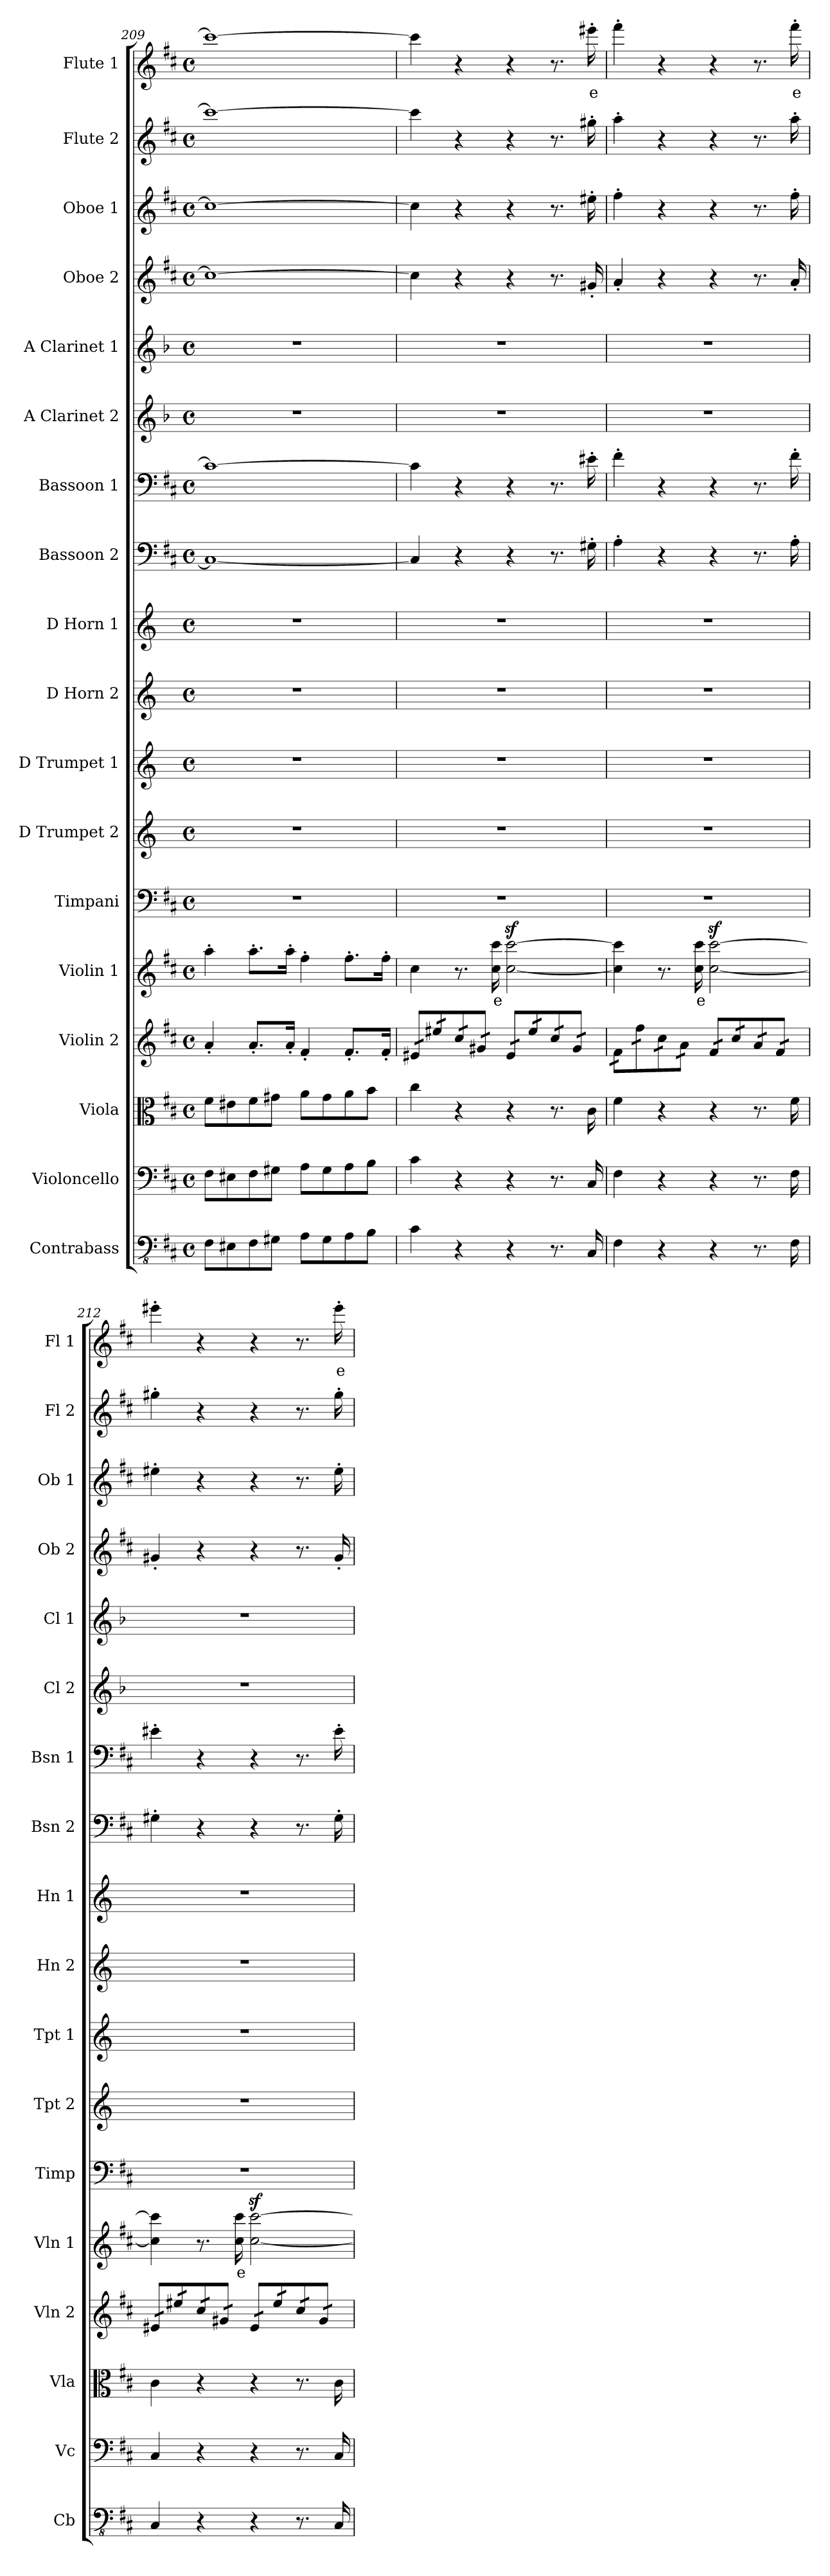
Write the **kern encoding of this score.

**kern	**kern	**kern	**kern	**kern	**text	**kern	**kern	**kern	**kern	**kern	**kern	**kern	**kern	**kern	**kern	**kern	**kern	**kern	**text
*part18	*part17	*part16	*part15	*part14	*part14	*part13	*part12	*part11	*part10	*part9	*part8	*part7	*part6	*part5	*part4	*part3	*part2	*part1	*part1
*staff18	*staff17	*staff16	*staff15	*staff14	*staff14	*staff13	*staff12	*staff11	*staff10	*staff9	*staff8	*staff7	*staff6	*staff5	*staff4	*staff3	*staff2	*staff1	*staff1
*I"Contrabass	*I"Violoncello	*I"Viola	*I"Violin 2	*I"Violin 1	*	*I"Timpani	*I"D Trumpet 2	*I"D Trumpet 1	*I"D Horn 2	*I"D Horn 1	*I"Bassoon 2	*I"Bassoon 1	*I"A Clarinet 2	*I"A Clarinet 1	*I"Oboe 2	*I"Oboe 1	*I"Flute 2	*I"Flute 1	*
*I'Cb	*I'Vc	*I'Vla	*I'Vln 2	*I'Vln 1	*	*I'Timp	*I'Tpt 2	*I'Tpt 1	*I'Hn 2	*I'Hn 1	*I'Bsn 2	*I'Bsn 1	*I'Cl 2	*I'Cl 1	*I'Ob 2	*I'Ob 1	*I'Fl 2	*I'Fl 1	*
*clefFv4	*clefF4	*clefC3	*clefG2	*clefG2	*	*clefF4	*clefG2	*clefG2	*clefG2	*clefG2	*clefF4	*clefF4	*clefG2	*clefG2	*clefG2	*clefG2	*clefG2	*clefG2	*
*	*	*	*	*	*	*	*ITrd-1c-2	*ITrd-1c-2	*ITrd6c10	*ITrd6c10	*	*	*ITrd2c3	*ITrd2c3	*	*	*	*	*
*k[f#c#]	*k[f#c#]	*k[f#c#]	*k[f#c#]	*k[f#c#]	*	*k[f#c#]	*k[f#c#]	*k[f#c#]	*k[f#c#]	*k[f#c#]	*k[f#c#]	*k[f#c#]	*k[f#c#]	*k[f#c#]	*k[f#c#]	*k[f#c#]	*k[f#c#]	*k[f#c#]	*
*M4/4	*M4/4	*M4/4	*M4/4	*M4/4	*	*M4/4	*M4/4	*M4/4	*M4/4	*M4/4	*M4/4	*M4/4	*M4/4	*M4/4	*M4/4	*M4/4	*M4/4	*M4/4	*
*met(c)	*met(c)	*met(c)	*met(c)	*met(c)	*	*met(c)	*met(c)	*met(c)	*met(c)	*met(c)	*met(c)	*met(c)	*met(c)	*met(c)	*met(c)	*met(c)	*met(c)	*met(c)	*
=209	=209	=209	=209	=209	=209	=209	=209	=209	=209	=209	=209	=209	=209	=209	=209	=209	=209	=209	=209
8FF#\L	8F#\L	8f#\L	4a'/	4aa'\	.	1r	1r	1r	1r	1r	1C#_	1c#_	1r	1r	1cc#_	1cc#_	1ccc#_	1ccc#_	.
8EE#X\	8E#X\	8e#X\	.	.	.	.	.	.	.	.	.	.	.	.	.	.	.	.	.
8FF#\	8F#\	8f#\	8.a'/L	8.aa'\L	.	.	.	.	.	.	.	.	.	.	.	.	.	.	.
8GG#X\J	8G#X\J	8g#X\J	.	.	.	.	.	.	.	.	.	.	.	.	.	.	.	.	.
.	.	.	16a'/Jk	16aa'\Jk	.	.	.	.	.	.	.	.	.	.	.	.	.	.	.
8AA\L	8A\L	8a\L	4f#'/	4ff#'\	.	.	.	.	.	.	.	.	.	.	.	.	.	.	.
8GG#\	8G#\	8g#\	.	.	.	.	.	.	.	.	.	.	.	.	.	.	.	.	.
8AA\	8A\	8a\	8.f#'/L	8.ff#'\L	.	.	.	.	.	.	.	.	.	.	.	.	.	.	.
8BB\J	8B\J	8b\J	.	.	.	.	.	.	.	.	.	.	.	.	.	.	.	.	.
.	.	.	16f#'/Jk	16ff#'\Jk	.	.	.	.	.	.	.	.	.	.	.	.	.	.	.
=210	=210	=210	=210	=210	=210	=210	=210	=210	=210	=210	=210	=210	=210	=210	=210	=210	=210	=210	=210
*	*	*	*tremolo	*	*	*	*	*	*	*	*	*	*	*	*	*	*	*	*
4C#\	4c#\	4cc#\	16e#X/LL	4cc#\	.	1r	1r	1r	1r	1r	4C#/]	4c#\]	1r	1r	4cc#\]	4cc#\]	4ccc#\]	4ccc#\]	.
.	.	.	16e#X/	.	.	.	.	.	.	.	.	.	.	.	.	.	.	.	.
.	.	.	16ee#X/	.	.	.	.	.	.	.	.	.	.	.	.	.	.	.	.
.	.	.	16ee#X/	.	.	.	.	.	.	.	.	.	.	.	.	.	.	.	.
4r	4r	4r	16cc#/	8.r	.	.	.	.	.	.	4r	4r	.	.	4r	4r	4r	4r	.
.	.	.	16cc#/	.	.	.	.	.	.	.	.	.	.	.	.	.	.	.	.
.	.	.	16g#X/	.	.	.	.	.	.	.	.	.	.	.	.	.	.	.	.
!	!	!	!	!	!LO:LY:b:color=#FF0000	!	!	!	!	!	!	!	!	!	!	!	!	!	!
.	.	.	16g#X/JJ	16cc#\ 16ccc#\	e	.	.	.	.	.	.	.	.	.	.	.	.	.	.
4r	4r	4r	16e#/LL	[2cc#\z< [2ccc#\z<	.	.	.	.	.	.	4r	4r	.	.	4r	4r	4r	4r	.
.	.	.	16e#/	.	.	.	.	.	.	.	.	.	.	.	.	.	.	.	.
.	.	.	16ee#/	.	.	.	.	.	.	.	.	.	.	.	.	.	.	.	.
.	.	.	16ee#/	.	.	.	.	.	.	.	.	.	.	.	.	.	.	.	.
8.r	8.r	8.r	16cc#/	.	.	.	.	.	.	.	8.r	8.r	.	.	8.r	8.r	8.r	8.r	.
.	.	.	16cc#/	.	.	.	.	.	.	.	.	.	.	.	.	.	.	.	.
.	.	.	16g#/	.	.	.	.	.	.	.	.	.	.	.	.	.	.	.	.
!	!	!	!	!	!	!	!	!	!	!	!	!	!	!	!	!	!	!	!LO:LY:b:color=#FF0000
16CC#/	16C#/	16c#\	16g#/JJ	.	.	.	.	.	.	.	16G#X'\	16e#X'\	.	.	16g#X'/	16ee#X'\	16gg#X'\	16eee#X'\	e
=211	=211	=211	=211	=211	=211	=211	=211	=211	=211	=211	=211	=211	=211	=211	=211	=211	=211	=211	=211
4FF#\	4F#\	4f#\	16f#\LL	4cc#\] 4ccc#\]	.	1r	1r	1r	1r	1r	4A'\	4f#'\	1r	1r	4a'/	4ff#'\	4aa'\	4fff#'\	.
.	.	.	16f#\	.	.	.	.	.	.	.	.	.	.	.	.	.	.	.	.
.	.	.	16ff#\	.	.	.	.	.	.	.	.	.	.	.	.	.	.	.	.
.	.	.	16ff#\	.	.	.	.	.	.	.	.	.	.	.	.	.	.	.	.
4r	4r	4r	16cc#\	8.r	.	.	.	.	.	.	4r	4r	.	.	4r	4r	4r	4r	.
.	.	.	16cc#\	.	.	.	.	.	.	.	.	.	.	.	.	.	.	.	.
.	.	.	16a\	.	.	.	.	.	.	.	.	.	.	.	.	.	.	.	.
!	!	!	!	!	!LO:LY:b:color=#FF0000	!	!	!	!	!	!	!	!	!	!	!	!	!	!
.	.	.	16a\JJ	16cc#\ 16ccc#\	e	.	.	.	.	.	.	.	.	.	.	.	.	.	.
4r	4r	4r	16f#/LL	[2cc#\z< [2ccc#\z<	.	.	.	.	.	.	4r	4r	.	.	4r	4r	4r	4r	.
.	.	.	16f#/	.	.	.	.	.	.	.	.	.	.	.	.	.	.	.	.
.	.	.	16cc#/	.	.	.	.	.	.	.	.	.	.	.	.	.	.	.	.
.	.	.	16cc#/	.	.	.	.	.	.	.	.	.	.	.	.	.	.	.	.
8.r	8.r	8.r	16a/	.	.	.	.	.	.	.	8.r	8.r	.	.	8.r	8.r	8.r	8.r	.
.	.	.	16a/	.	.	.	.	.	.	.	.	.	.	.	.	.	.	.	.
.	.	.	16f#/	.	.	.	.	.	.	.	.	.	.	.	.	.	.	.	.
!	!	!	!	!	!	!	!	!	!	!	!	!	!	!	!	!	!	!	!LO:LY:b:color=#FF0000
16FF#\	16F#\	16f#\	16f#/JJ	.	.	.	.	.	.	.	16A'\	16f#'\	.	.	16a'/	16ff#'\	16aa'\	16fff#'\	e
=212	=212	=212	=212	=212	=212	=212	=212	=212	=212	=212	=212	=212	=212	=212	=212	=212	=212	=212	=212
4CC#/	4C#/	4c#\	16e#X/LL	4cc#\] 4ccc#\]	.	1r	1r	1r	1r	1r	4G#X'\	4e#X'\	1r	1r	4g#X'/	4ee#X'\	4gg#X'\	4eee#X'\	.
.	.	.	16e#X/	.	.	.	.	.	.	.	.	.	.	.	.	.	.	.	.
.	.	.	16ee#X/	.	.	.	.	.	.	.	.	.	.	.	.	.	.	.	.
.	.	.	16ee#X/	.	.	.	.	.	.	.	.	.	.	.	.	.	.	.	.
4r	4r	4r	16cc#/	8.r	.	.	.	.	.	.	4r	4r	.	.	4r	4r	4r	4r	.
.	.	.	16cc#/	.	.	.	.	.	.	.	.	.	.	.	.	.	.	.	.
.	.	.	16g#X/	.	.	.	.	.	.	.	.	.	.	.	.	.	.	.	.
!	!	!	!	!	!LO:LY:b:color=#FF0000	!	!	!	!	!	!	!	!	!	!	!	!	!	!
.	.	.	16g#X/JJ	16cc#\ 16ccc#\	e	.	.	.	.	.	.	.	.	.	.	.	.	.	.
4r	4r	4r	16e#/LL	[2cc#\z< [2ccc#\z<	.	.	.	.	.	.	4r	4r	.	.	4r	4r	4r	4r	.
.	.	.	16e#/	.	.	.	.	.	.	.	.	.	.	.	.	.	.	.	.
.	.	.	16ee#/	.	.	.	.	.	.	.	.	.	.	.	.	.	.	.	.
.	.	.	16ee#/	.	.	.	.	.	.	.	.	.	.	.	.	.	.	.	.
8.r	8.r	8.r	16cc#/	.	.	.	.	.	.	.	8.r	8.r	.	.	8.r	8.r	8.r	8.r	.
.	.	.	16cc#/	.	.	.	.	.	.	.	.	.	.	.	.	.	.	.	.
.	.	.	16g#/	.	.	.	.	.	.	.	.	.	.	.	.	.	.	.	.
!	!	!	!	!	!	!	!	!	!	!	!	!	!	!	!	!	!	!	!LO:LY:b:color=#FF0000
16CC#/	16C#/	16c#\	16g#/JJ	.	.	.	.	.	.	.	16G#'\	16e#'\	.	.	16g#'/	16ee#'\	16gg#'\	16eee#'\	e
*	*	*	*Xtremolo	*	*	*	*	*	*	*	*	*	*	*	*	*	*	*	*
=	=	=	=	=	=	=	=	=	=	=	=	=	=	=	=	=	=	=	=
*-	*-	*-	*-	*-	*-	*-	*-	*-	*-	*-	*-	*-	*-	*-	*-	*-	*-	*-	*-
